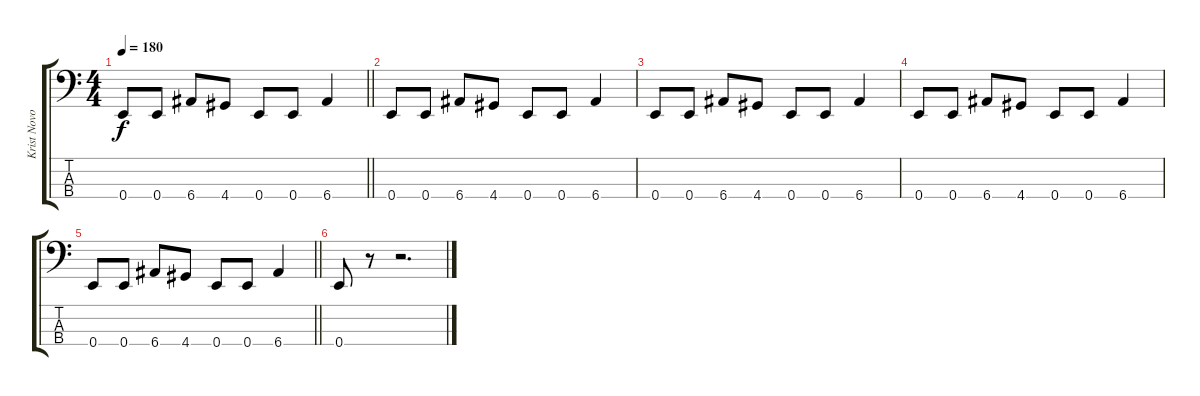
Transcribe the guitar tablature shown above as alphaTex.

\track ("Krist Novoselic" "Krist Novo") {instrument electricbassfinger}
\staff {score tabs}
\tuning (G2 D2 A1 E1) {hide}
\ts (4 4)
\tempo 180
\clef f4
\barLineRight lightlight
\ks c
0.4.8{dy f} 0.4.8 6.4.8 4.4.8 0.4.8 0.4.8 6.4.4 |
0.4.8 0.4.8 6.4.8 4.4.8 0.4.8 0.4.8 6.4.4 |
0.4.8 0.4.8 6.4.8 4.4.8 0.4.8 0.4.8 6.4.4 |
0.4.8 0.4.8 6.4.8 4.4.8 0.4.8 0.4.8 6.4.4 |
\barLineRight lightlight
0.4.8 0.4.8 6.4.8 4.4.8 0.4.8 0.4.8 6.4.4 |
0.4.8 r.8 r.2{d}
